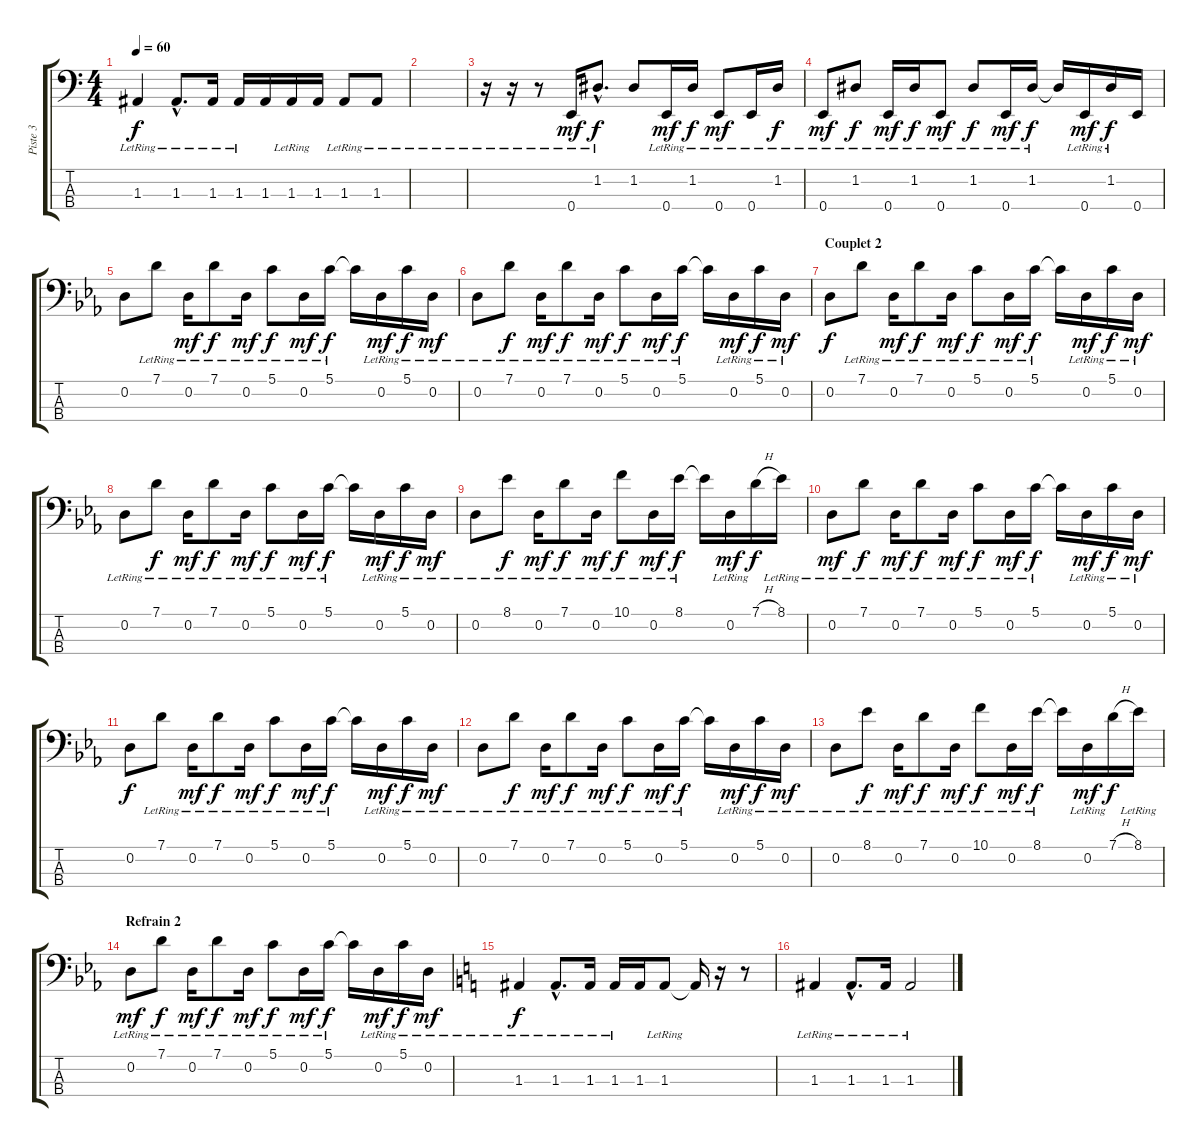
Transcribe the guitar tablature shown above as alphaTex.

\track ("Piste 3" "Piste 3") {instrument acousticbass}
\staff {score tabs}
\tuning (G2 D2 A1 E1) {hide}
\ts (4 4)
\tempo 60
\clef f4
\ks c
1.3{lr}.4{dy f} 1.3{hac lr}.8{d} 1.3{lr}.16 1.3{lr}.16 1.3.16 1.3{lr}.16 1.3.16 1.3{lr}.8 1.3{lr}.8 |
|
r.16 r.16 r.8 0.4{lr}.16{dy mf} 1.2{hac lr}.8{d dy f} 1.2.8 0.4{lr}.16{dy mf} 1.2{lr}.16{dy f} 0.4{lr}.8{dy mf} 0.4{lr}.16 1.2{lr}.16{dy f} |
0.4{lr}.8{dy mf} 1.2{lr}.8{dy f} 0.4{lr}.16{dy mf} 1.2{lr}.16{dy f} 0.4{lr}.8{dy mf} 1.2{lr}.8{dy f} 0.4{lr}.16{dy mf} 1.2{lr}.16{dy f} 1.2{t}.16 0.4{lr}.16{dy mf} 1.2{lr}.16{dy f} 0.4.16 |
\section ("" "")
\ks eb
0.2.8 7.1{lr}.8 0.2{lr}.16{dy mf} 7.1{lr}.8{dy f} 0.2{lr}.16{dy mf} 5.1{lr}.8{dy f} 0.2{lr}.16{dy mf} 5.1{lr}.16{dy f} 5.1{t}.16 0.2{lr}.16{dy mf} 5.1{lr}.16{dy f} 0.2{lr}.16{dy mf} |
0.2{lr}.8 7.1{lr}.8{dy f} 0.2{lr}.16{dy mf} 7.1{lr}.8{dy f} 0.2{lr}.16{dy mf} 5.1{lr}.8{dy f} 0.2{lr}.16{dy mf} 5.1{lr}.16{dy f} 5.1{t}.16 0.2{lr}.16{dy mf} 5.1{lr}.16{dy f} 0.2{lr}.16{dy mf} |
\section ("" "Couplet 2")
0.2.8{dy f} 7.1{lr}.8 0.2{lr}.16{dy mf} 7.1{lr}.8{dy f} 0.2{lr}.16{dy mf} 5.1{lr}.8{dy f} 0.2{lr}.16{dy mf} 5.1{lr}.16{dy f} 5.1{t}.16 0.2{lr}.16{dy mf} 5.1{lr}.16{dy f} 0.2{lr}.16{dy mf} |
0.2{lr}.8 7.1{lr}.8{dy f} 0.2{lr}.16{dy mf} 7.1{lr}.8{dy f} 0.2{lr}.16{dy mf} 5.1{lr}.8{dy f} 0.2{lr}.16{dy mf} 5.1{lr}.16{dy f} 5.1{t}.16 0.2{lr}.16{dy mf} 5.1{lr}.16{dy f} 0.2{lr}.16{dy mf} |
0.2{lr}.8 8.1{lr}.8{dy f} 0.2{lr}.16{dy mf} 7.1{lr}.8{dy f} 0.2{lr}.16{dy mf} 10.1{lr}.8{dy f} 0.2{lr}.16{dy mf} 8.1{lr}.16{dy f} 8.1{t}.16 0.2{lr}.16{dy mf} 7.1{h}.16{dy f} 8.1{lr}.16 |
0.2{lr}.8{dy mf} 7.1{lr}.8{dy f} 0.2{lr}.16{dy mf} 7.1{lr}.8{dy f} 0.2{lr}.16{dy mf} 5.1{lr}.8{dy f} 0.2{lr}.16{dy mf} 5.1{lr}.16{dy f} 5.1{t}.16 0.2{lr}.16{dy mf} 5.1{lr}.16{dy f} 0.2{lr}.16{dy mf} |
0.2.8{dy f} 7.1{lr}.8 0.2{lr}.16{dy mf} 7.1{lr}.8{dy f} 0.2{lr}.16{dy mf} 5.1{lr}.8{dy f} 0.2{lr}.16{dy mf} 5.1{lr}.16{dy f} 5.1{t}.16 0.2{lr}.16{dy mf} 5.1{lr}.16{dy f} 0.2{lr}.16{dy mf} |
0.2{lr}.8 7.1{lr}.8{dy f} 0.2{lr}.16{dy mf} 7.1{lr}.8{dy f} 0.2{lr}.16{dy mf} 5.1{lr}.8{dy f} 0.2{lr}.16{dy mf} 5.1{lr}.16{dy f} 5.1{t}.16 0.2{lr}.16{dy mf} 5.1{lr}.16{dy f} 0.2{lr}.16{dy mf} |
0.2{lr}.8 8.1{lr}.8{dy f} 0.2{lr}.16{dy mf} 7.1{lr}.8{dy f} 0.2{lr}.16{dy mf} 10.1{lr}.8{dy f} 0.2{lr}.16{dy mf} 8.1{lr}.16{dy f} 8.1{t}.16 0.2{lr}.16{dy mf} 7.1{h}.16{dy f} 8.1{lr}.16 |
\section ("" "Refrain 2")
0.2{lr}.8{dy mf} 7.1{lr}.8{dy f} 0.2{lr}.16{dy mf} 7.1{lr}.8{dy f} 0.2{lr}.16{dy mf} 5.1{lr}.8{dy f} 0.2{lr}.16{dy mf} 5.1{lr}.16{dy f} 5.1{t}.16 0.2{lr}.16{dy mf} 5.1{lr}.16{dy f} 0.2{lr}.16{dy mf} |
\ks c
1.3{lr}.4{dy f} 1.3{hac lr}.8{d} 1.3{lr}.16 1.3{lr}.16 1.3.16 1.3{lr}.8 1.3{t}.16 r.16 r.8 |
1.3{lr}.4 1.3{hac lr}.8{d} 1.3{lr}.16 1.3{lr}.2
